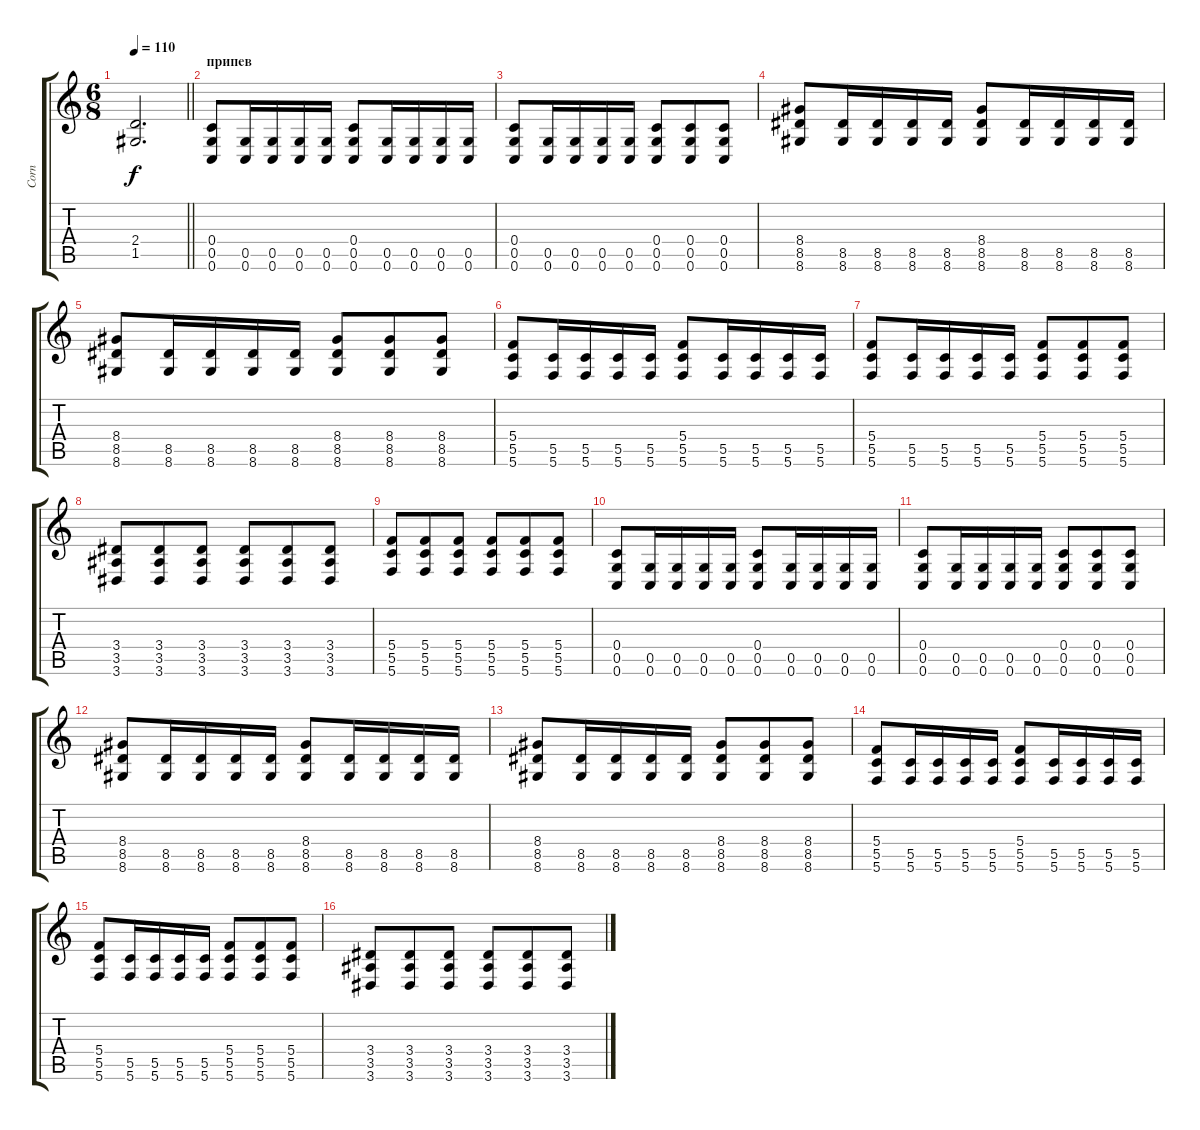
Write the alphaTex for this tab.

\track ("Corn" "Corn") {instrument distortionguitar}
\staff {score tabs}
\tuning (D4 A3 F3 C3 G2 C2) {hide}
\ts (6 8)
\tempo 110
\clef g2
\barLineRight lightlight
\ks c
(2.4 1.5).2{d dy f} |
\section ("" "припев")
(0.4 0.5 0.6).8 (0.5 0.6).16 (0.5 0.6).16 (0.5 0.6).16 (0.5 0.6).16 (0.4 0.5 0.6).8 (0.5 0.6).16 (0.5 0.6).16 (0.5 0.6).16 (0.5 0.6).16 |
(0.4 0.5 0.6).8 (0.5 0.6).16 (0.5 0.6).16 (0.5 0.6).16 (0.5 0.6).16 (0.4 0.5 0.6).8 (0.4 0.5 0.6).8 (0.4 0.5 0.6).8 |
(8.4 8.5 8.6).8 (8.5 8.6).16 (8.5 8.6).16 (8.5 8.6).16 (8.5 8.6).16 (8.4 8.5 8.6).8 (8.5 8.6).16 (8.5 8.6).16 (8.5 8.6).16 (8.5 8.6).16 |
(8.4 8.5 8.6).8 (8.5 8.6).16 (8.5 8.6).16 (8.5 8.6).16 (8.5 8.6).16 (8.4 8.5 8.6).8 (8.4 8.5 8.6).8 (8.4 8.5 8.6).8 |
(5.4 5.5 5.6).8 (5.5 5.6).16 (5.5 5.6).16 (5.5 5.6).16 (5.5 5.6).16 (5.4 5.5 5.6).8 (5.5 5.6).16 (5.5 5.6).16 (5.5 5.6).16 (5.5 5.6).16 |
(5.4 5.5 5.6).8 (5.5 5.6).16 (5.5 5.6).16 (5.5 5.6).16 (5.5 5.6).16 (5.4 5.5 5.6).8 (5.4 5.5 5.6).8 (5.4 5.5 5.6).8 |
(3.4 3.5 3.6).8 (3.4 3.5 3.6).8 (3.4 3.5 3.6).8 (3.4 3.5 3.6).8 (3.4 3.5 3.6).8 (3.4 3.5 3.6).8 |
(5.4 5.5 5.6).8 (5.4 5.5 5.6).8 (5.4 5.5 5.6).8 (5.4 5.5 5.6).8 (5.4 5.5 5.6).8 (5.4 5.5 5.6).8 |
(0.4 0.5 0.6).8 (0.5 0.6).16 (0.5 0.6).16 (0.5 0.6).16 (0.5 0.6).16 (0.4 0.5 0.6).8 (0.5 0.6).16 (0.5 0.6).16 (0.5 0.6).16 (0.5 0.6).16 |
(0.4 0.5 0.6).8 (0.5 0.6).16 (0.5 0.6).16 (0.5 0.6).16 (0.5 0.6).16 (0.4 0.5 0.6).8 (0.4 0.5 0.6).8 (0.4 0.5 0.6).8 |
(8.4 8.5 8.6).8 (8.5 8.6).16 (8.5 8.6).16 (8.5 8.6).16 (8.5 8.6).16 (8.4 8.5 8.6).8 (8.5 8.6).16 (8.5 8.6).16 (8.5 8.6).16 (8.5 8.6).16 |
(8.4 8.5 8.6).8 (8.5 8.6).16 (8.5 8.6).16 (8.5 8.6).16 (8.5 8.6).16 (8.4 8.5 8.6).8 (8.4 8.5 8.6).8 (8.4 8.5 8.6).8 |
(5.4 5.5 5.6).8 (5.5 5.6).16 (5.5 5.6).16 (5.5 5.6).16 (5.5 5.6).16 (5.4 5.5 5.6).8 (5.5 5.6).16 (5.5 5.6).16 (5.5 5.6).16 (5.5 5.6).16 |
(5.4 5.5 5.6).8 (5.5 5.6).16 (5.5 5.6).16 (5.5 5.6).16 (5.5 5.6).16 (5.4 5.5 5.6).8 (5.4 5.5 5.6).8 (5.4 5.5 5.6).8 |
(3.4 3.5 3.6).8 (3.4 3.5 3.6).8 (3.4 3.5 3.6).8 (3.4 3.5 3.6).8 (3.4 3.5 3.6).8 (3.4 3.5 3.6).8
